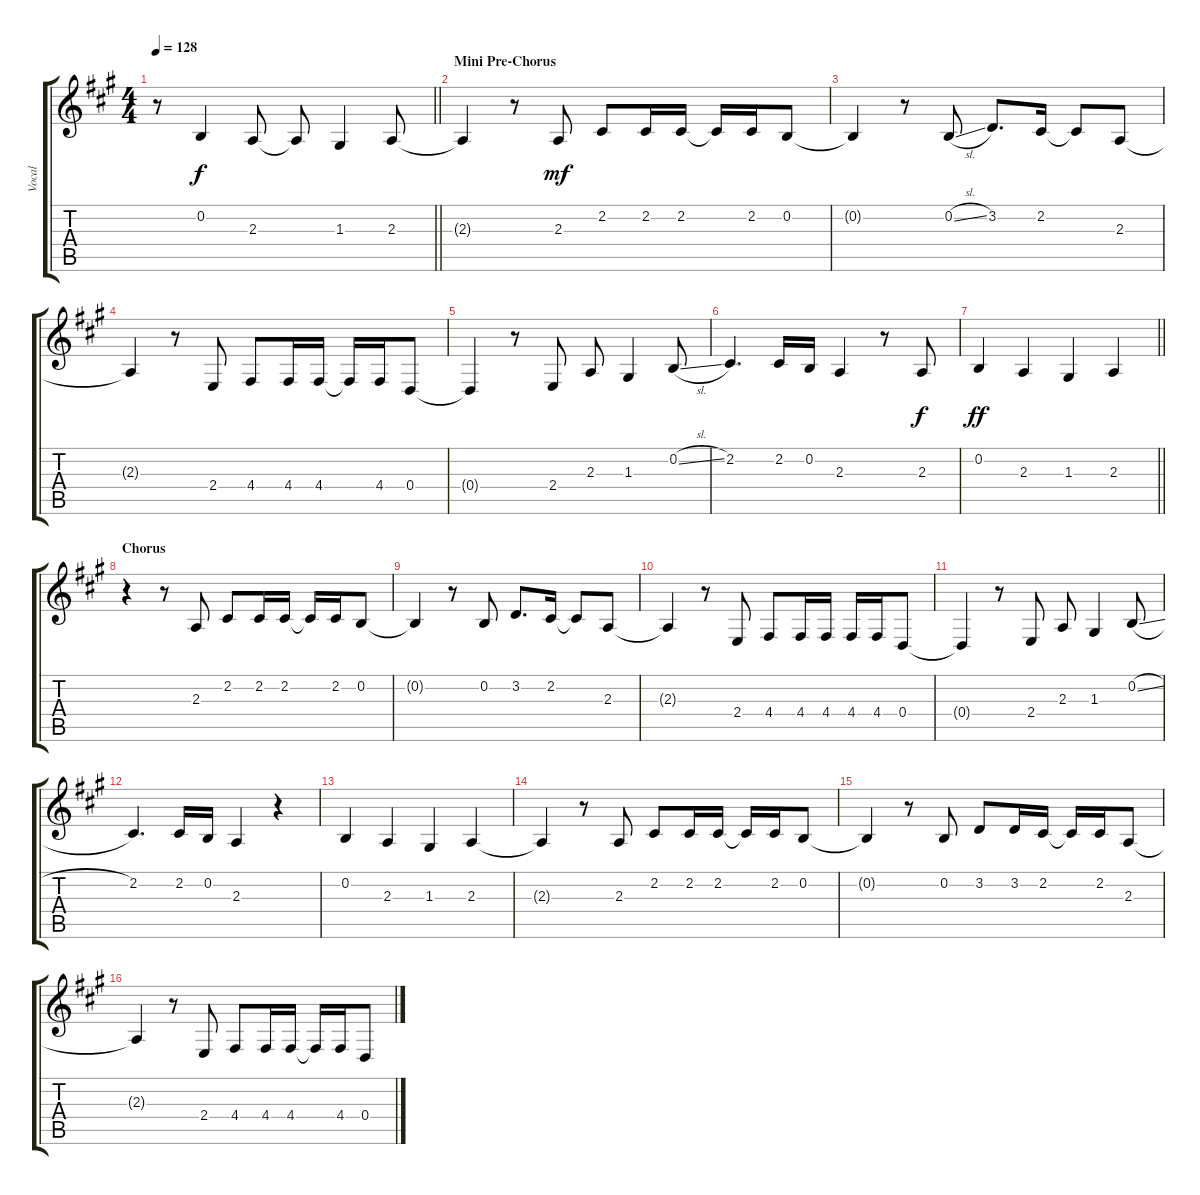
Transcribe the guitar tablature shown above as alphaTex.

\track ("Vocal" "Vocal") {instrument tenorsax}
\staff {score tabs}
\tuning (E4 B3 G3 D3 A2 E2) {hide}
\ts (4 4)
\tempo 128
\clef g2
\barLineRight lightlight
\ks a
r.8{dy ff} 0.2.4{dy f} 2.3.8 2.3{t}.8 1.3.4 2.3.8 |
\section ("" "Mini Pre-Chorus")
2.3{t}.4 r.8 2.3.8{dy mf} 2.2.8 2.2.16 2.2.16 2.2{t}.16 2.2.16 0.2.8 |
0.2{t}.4 r.8 0.2{sl}.8 3.2.8{d} 2.2.16 2.2{t}.8 2.3.8 |
2.3{t}.4 r.8 2.4.8 4.4.8 4.4.16 4.4.16 4.4{t}.16 4.4.16 0.4.8 |
0.4{t}.4 r.8 2.4.8 2.3.8 1.3.4 0.2{sl}.8 |
2.2.4{d} 2.2.16 0.2.16 2.3.4 r.8 2.3.8{dy f} |
\barLineRight lightlight
0.2.4{dy ff} 2.3.4 1.3.4 2.3.4 |
\section ("" "Chorus")
r.4 r.8 2.3.8 2.2.8 2.2.16 2.2.16 2.2{t}.16 2.2.16 0.2.8 |
0.2{t}.4 r.8 0.2.8 3.2.8{d} 2.2.16 2.2{t}.8 2.3.8 |
2.3{t}.4 r.8 2.4.8 4.4.8 4.4.16 4.4.16 4.4.16 4.4.16 0.4.8 |
0.4{t}.4 r.8 2.4.8 2.3.8 1.3.4 0.2{sl}.8 |
2.2.4{d} 2.2.16 0.2.16 2.3.4 r.4 |
0.2.4 2.3.4 1.3.4 2.3.4 |
2.3{t}.4 r.8 2.3.8 2.2.8 2.2.16 2.2.16 2.2{t}.16 2.2.16 0.2.8 |
0.2{t}.4 r.8 0.2.8 3.2.8 3.2.16 2.2.16 2.2{t}.16 2.2.16 2.3.8 |
2.3{t}.4 r.8 2.4.8 4.4.8 4.4.16 4.4.16 4.4{t}.16 4.4.16 0.4.8
